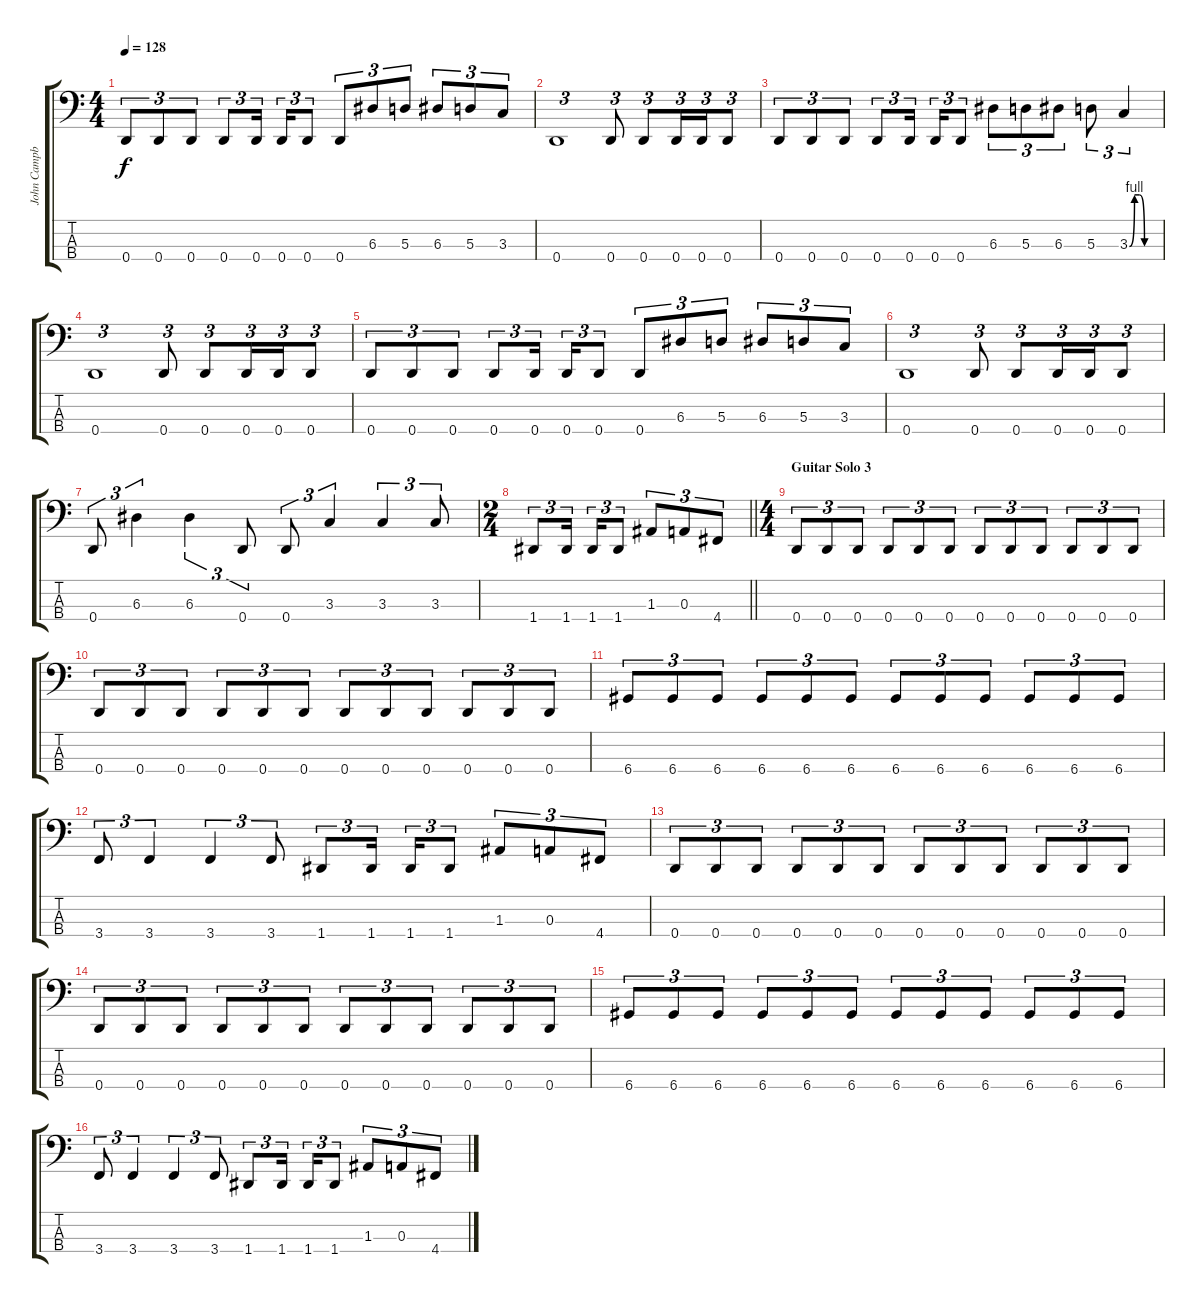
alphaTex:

\track ("John Campbell" "John Campb") {instrument electricbasspick}
\staff {score tabs}
\tuning (G2 D2 A1 D1) {hide}
\ts (4 4)
\tempo 128
\clef f4
\ks c
0.4.8{tu (3 2) dy f} 0.4.8{tu (3 2)} 0.4.8{tu (3 2)} 0.4.8{tu (3 2)} 0.4.16{tu (3 2) beam splitsecondary} 0.4.16{tu (3 2)} 0.4.8{tu (3 2)} 0.4.8{tu (3 2)} 6.3.8{tu (3 2)} 5.3.8{tu (3 2)} 6.3.8{tu (3 2)} 5.3.8{tu (3 2)} 3.3.8{tu (3 2)} |
0.4.1{tu (3 2)} 0.4.8{tu (3 2)} 0.4.8{tu (3 2)} 0.4.16{tu (3 2)} 0.4.16{tu (3 2)} 0.4.8{tu (3 2)} |
0.4.8{tu (3 2)} 0.4.8{tu (3 2)} 0.4.8{tu (3 2)} 0.4.8{tu (3 2)} 0.4.16{tu (3 2) beam splitsecondary} 0.4.16{tu (3 2)} 0.4.8{tu (3 2)} 6.3.8{tu (3 2)} 5.3.8{tu (3 2)} 6.3.8{tu (3 2)} 5.3.8{tu (3 2)} 3.3{be (custom 0 0 10 4 20 4 30 0 60 0)}.4{tu (3 2)} |
0.4.1{tu (3 2)} 0.4.8{tu (3 2)} 0.4.8{tu (3 2)} 0.4.16{tu (3 2)} 0.4.16{tu (3 2)} 0.4.8{tu (3 2)} |
0.4.8{tu (3 2)} 0.4.8{tu (3 2)} 0.4.8{tu (3 2)} 0.4.8{tu (3 2)} 0.4.16{tu (3 2) beam splitsecondary} 0.4.16{tu (3 2)} 0.4.8{tu (3 2)} 0.4.8{tu (3 2)} 6.3.8{tu (3 2)} 5.3.8{tu (3 2)} 6.3.8{tu (3 2)} 5.3.8{tu (3 2)} 3.3.8{tu (3 2)} |
0.4.1{tu (3 2)} 0.4.8{tu (3 2)} 0.4.8{tu (3 2)} 0.4.16{tu (3 2)} 0.4.16{tu (3 2)} 0.4.8{tu (3 2)} |
0.4.8{tu (3 2)} 6.3.4{tu (3 2)} 6.3.4{tu (3 2)} 0.4.8{tu (3 2)} 0.4.8{tu (3 2)} 3.3.4{tu (3 2)} 3.3.4{tu (3 2)} 3.3.8{tu (3 2)} |
\ts (2 4)
\barLineRight lightlight
1.4.8{tu (3 2)} 1.4.16{tu (3 2) beam splitsecondary} 1.4.16{tu (3 2)} 1.4.8{tu (3 2)} 1.3.8{tu (3 2)} 0.3.8{tu (3 2)} 4.4.8{tu (3 2)} |
\ts (4 4)
\section ("" "Guitar Solo 3")
0.4.8{tu (3 2)} 0.4.8{tu (3 2)} 0.4.8{tu (3 2)} 0.4.8{tu (3 2)} 0.4.8{tu (3 2)} 0.4.8{tu (3 2)} 0.4.8{tu (3 2)} 0.4.8{tu (3 2)} 0.4.8{tu (3 2)} 0.4.8{tu (3 2)} 0.4.8{tu (3 2)} 0.4.8{tu (3 2)} |
0.4.8{tu (3 2)} 0.4.8{tu (3 2)} 0.4.8{tu (3 2)} 0.4.8{tu (3 2)} 0.4.8{tu (3 2)} 0.4.8{tu (3 2)} 0.4.8{tu (3 2)} 0.4.8{tu (3 2)} 0.4.8{tu (3 2)} 0.4.8{tu (3 2)} 0.4.8{tu (3 2)} 0.4.8{tu (3 2)} |
6.4.8{tu (3 2)} 6.4.8{tu (3 2)} 6.4.8{tu (3 2)} 6.4.8{tu (3 2)} 6.4.8{tu (3 2)} 6.4.8{tu (3 2)} 6.4.8{tu (3 2)} 6.4.8{tu (3 2)} 6.4.8{tu (3 2)} 6.4.8{tu (3 2)} 6.4.8{tu (3 2)} 6.4.8{tu (3 2)} |
3.4.8{tu (3 2)} 3.4.4{tu (3 2)} 3.4.4{tu (3 2)} 3.4.8{tu (3 2)} 1.4.8{tu (3 2)} 1.4.16{tu (3 2) beam splitsecondary} 1.4.16{tu (3 2)} 1.4.8{tu (3 2)} 1.3.8{tu (3 2)} 0.3.8{tu (3 2)} 4.4.8{tu (3 2)} |
0.4.8{tu (3 2)} 0.4.8{tu (3 2)} 0.4.8{tu (3 2)} 0.4.8{tu (3 2)} 0.4.8{tu (3 2)} 0.4.8{tu (3 2)} 0.4.8{tu (3 2)} 0.4.8{tu (3 2)} 0.4.8{tu (3 2)} 0.4.8{tu (3 2)} 0.4.8{tu (3 2)} 0.4.8{tu (3 2)} |
0.4.8{tu (3 2)} 0.4.8{tu (3 2)} 0.4.8{tu (3 2)} 0.4.8{tu (3 2)} 0.4.8{tu (3 2)} 0.4.8{tu (3 2)} 0.4.8{tu (3 2)} 0.4.8{tu (3 2)} 0.4.8{tu (3 2)} 0.4.8{tu (3 2)} 0.4.8{tu (3 2)} 0.4.8{tu (3 2)} |
6.4.8{tu (3 2)} 6.4.8{tu (3 2)} 6.4.8{tu (3 2)} 6.4.8{tu (3 2)} 6.4.8{tu (3 2)} 6.4.8{tu (3 2)} 6.4.8{tu (3 2)} 6.4.8{tu (3 2)} 6.4.8{tu (3 2)} 6.4.8{tu (3 2)} 6.4.8{tu (3 2)} 6.4.8{tu (3 2)} |
3.4.8{tu (3 2)} 3.4.4{tu (3 2)} 3.4.4{tu (3 2)} 3.4.8{tu (3 2)} 1.4.8{tu (3 2)} 1.4.16{tu (3 2) beam splitsecondary} 1.4.16{tu (3 2)} 1.4.8{tu (3 2)} 1.3.8{tu (3 2)} 0.3.8{tu (3 2)} 4.4.8{tu (3 2)}
